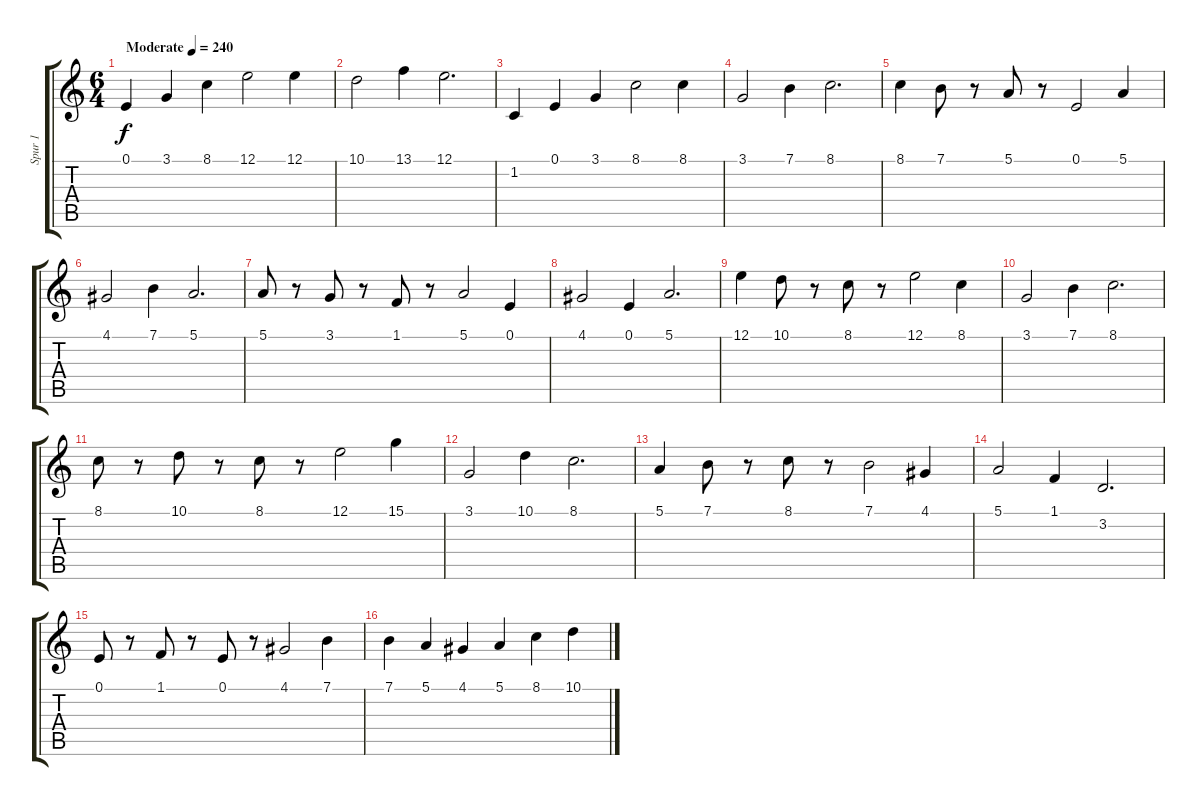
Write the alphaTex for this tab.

\track ("Spur 1" "Spur 1") {instrument musicbox}
\staff {score tabs}
\tuning (E4 B3 G3 D3 A2 E2) {hide}
\ts (6 4)
\tempo (240 "Moderate")
\clef g2
\ks c
0.1.4{dy f instrument musicbox} 3.1.4 8.1.4 12.1.2 12.1.4 |
10.1.2 13.1.4 12.1.2{d} |
1.2.4 0.1.4 3.1.4 8.1.2 8.1.4 |
3.1.2 7.1.4 8.1.2{d} |
8.1.4 7.1.8 r.8 5.1.8 r.8 0.1.2 5.1.4 |
4.1.2 7.1.4 5.1.2{d} |
5.1.8 r.8 3.1.8 r.8 1.1.8 r.8 5.1.2 0.1.4 |
4.1.2 0.1.4 5.1.2{d} |
12.1.4 10.1.8 r.8 8.1.8 r.8 12.1.2 8.1.4 |
3.1.2 7.1.4 8.1.2{d} |
8.1.8 r.8 10.1.8 r.8 8.1.8 r.8 12.1.2 15.1.4 |
3.1.2 10.1.4 8.1.2{d} |
5.1.4 7.1.8 r.8 8.1.8 r.8 7.1.2 4.1.4 |
5.1.2 1.1.4 3.2.2{d} |
0.1.8 r.8 1.1.8 r.8 0.1.8 r.8 4.1.2 7.1.4 |
7.1.4 5.1.4 4.1.4 5.1.4 8.1.4 10.1.4
